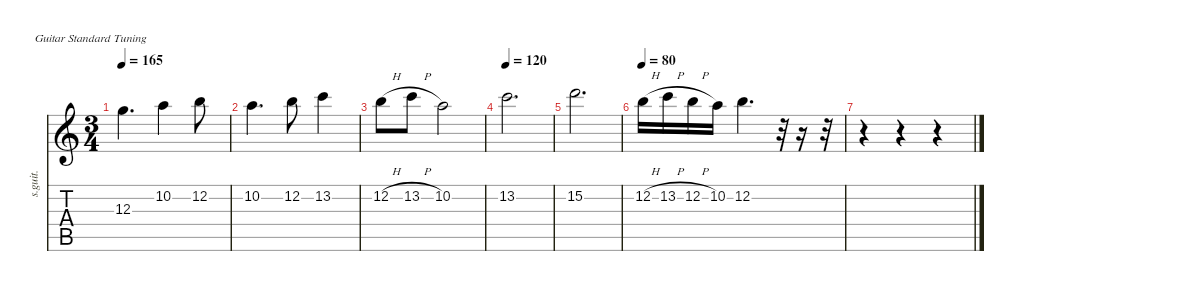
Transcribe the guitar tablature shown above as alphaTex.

\defaultSystemsLayout 4
\hideDynamics
\bracketExtendMode nobrackets
\otherSystemsTrackNameOrientation horizontal
\track ("Acoustic 2" "s.guit.") {instrument acousticguitarsteel}
\staff {score tabs}
\tuning (E4 B3 G3 D3 A2 E2)
\ts (3 4)
\tempo 165
\clef g2
\ks c
12.3.4{d dy f} 10.2.4 12.2.8 |
10.2.4{d} 12.2.8 13.2.4 |
12.2{h}.8 13.2{h}.8 10.2.2 |
\tempo 120
13.2.2{d} |
15.2.2{d} |
\tempo 80
12.2{h}.16 13.2{h}.16 12.2{h}.16 10.2.16 12.2.4{d} r.32 r.16 r.32 |
r.4 r.4 r.4
